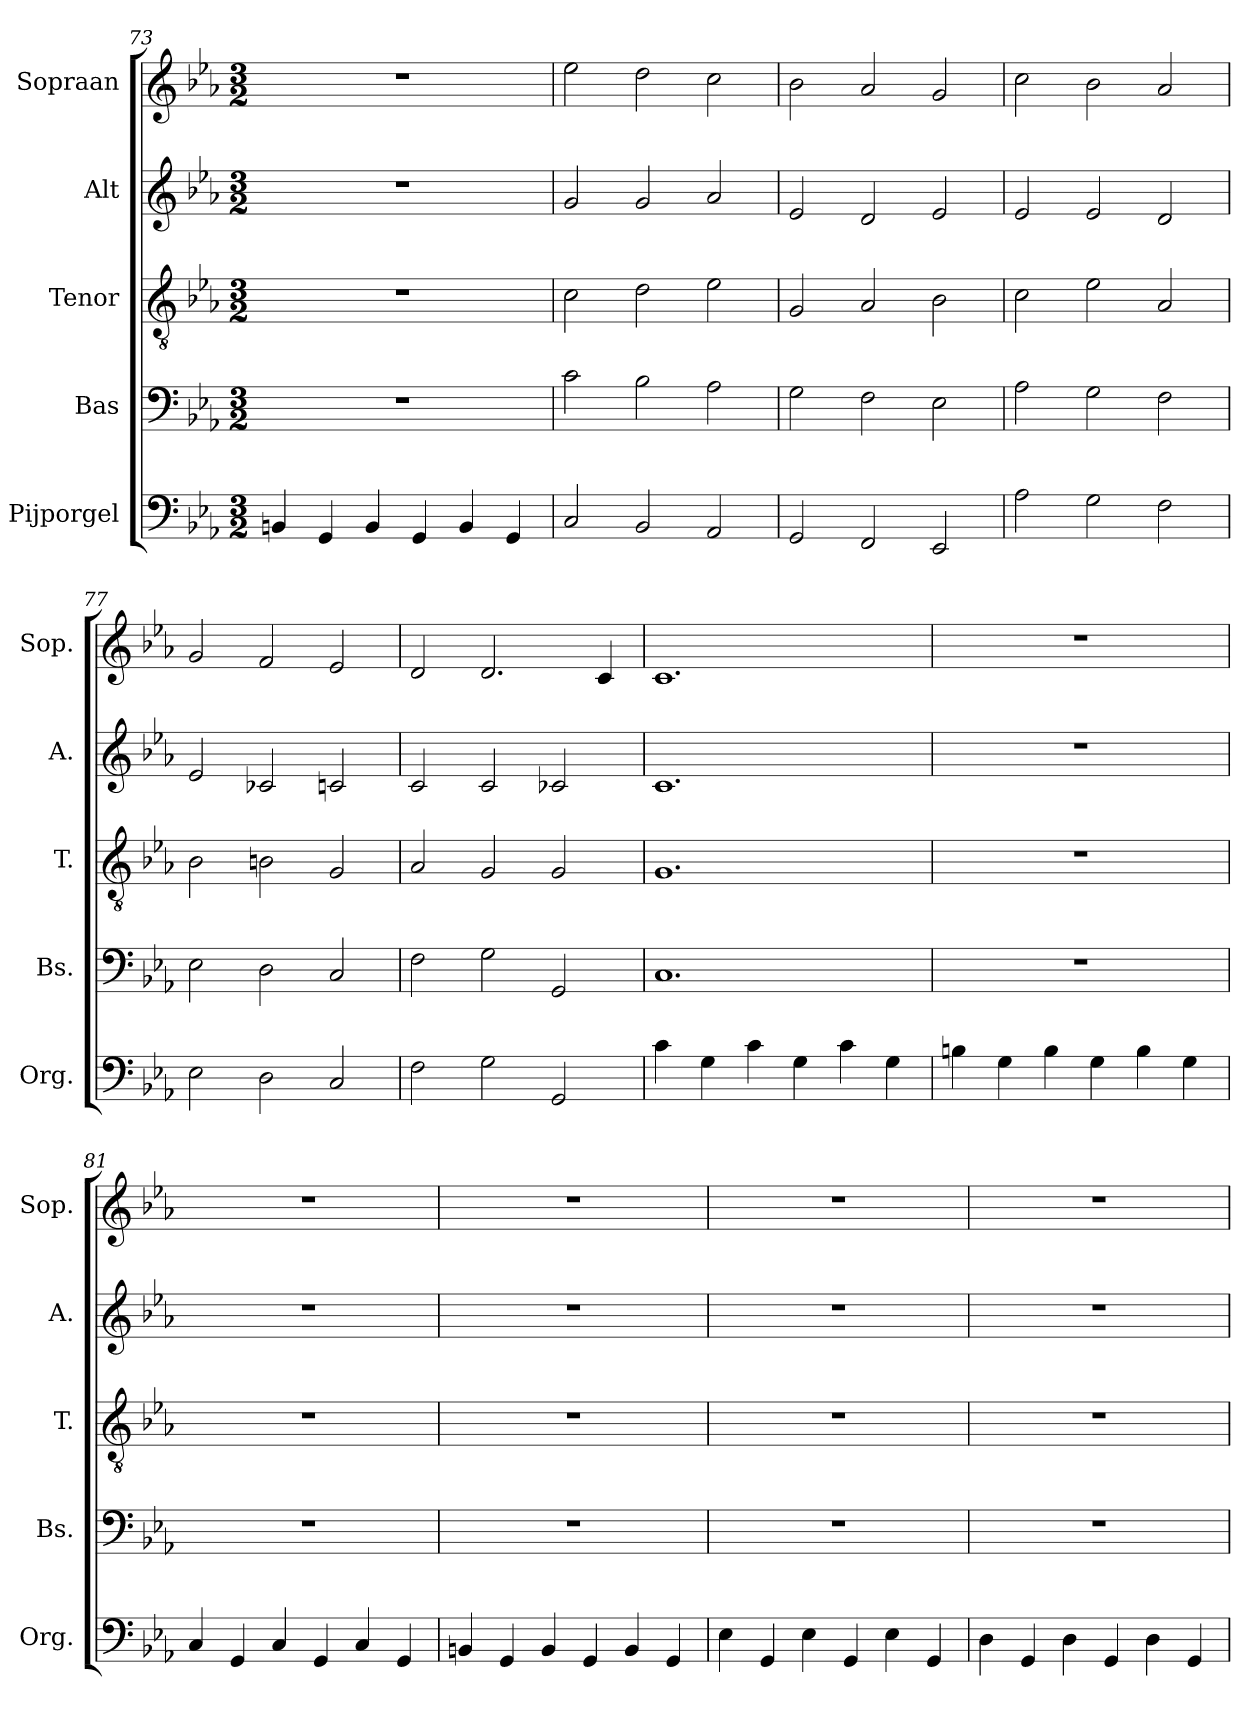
**kern	**kern	**kern	**kern	**kern
*part5	*part4	*part3	*part2	*part1
*staff5	*staff4	*staff3	*staff2	*staff1
*I"Pijporgel	*I"Bas	*I"Tenor	*I"Alt	*I"Sopraan
*I'Org.	*I'Bs.	*I'T.	*I'A.	*I'Sop.
*clefF4	*clefF4	*clefGv2	*clefG2	*clefG2
*k[b-e-a-]	*k[b-e-a-]	*k[b-e-a-]	*k[b-e-a-]	*k[b-e-a-]
*M3/2	*M3/2	*M3/2	*M3/2	*M3/2
=73	=73	=73	=73	=73
4BBn/	1.r	1.r	1.r	1.r
4GG/	.	.	.	.
4BB/	.	.	.	.
4GG/	.	.	.	.
4BB/	.	.	.	.
4GG/	.	.	.	.
=74	=74	=74	=74	=74
2C/	2c\	2c\	2g/	2ee-\
2BB-/	2B-\	2d\	2g/	2dd\
2AA-/	2A-\	2e-\	2a-/	2cc\
=75	=75	=75	=75	=75
2GG/	2G\	2G/	2e-/	2b-\
2FF/	2F\	2A-/	2d/	2a-/
2EE-/	2E-\	2B-\	2e-/	2g/
!!LO:PB:g=z
=76	=76	=76	=76	=76
2A-\	2A-\	2c\	2e-/	2cc\
2G\	2G\	2e-\	2e-/	2b-\
2F\	2F\	2A-/	2d/	2a-/
=77	=77	=77	=77	=77
2E-\	2E-\	2B-\	2e-/	2g/
2D\	2D\	2Bn\	2c-X/	2f/
2C/	2C/	2G/	2cn/	2e-/
=78	=78	=78	=78	=78
2F\	2F\	2A-/	2c/	2d/
2G\	2G\	2G/	2c/	2.d/
2GG/	2GG/	2G/	2c-X/	.
.	.	.	.	4c/
=79	=79	=79	=79	=79
4c\	1.C	1.G	1.c	1.c
4G\	.	.	.	.
4c\	.	.	.	.
4G\	.	.	.	.
4c\	.	.	.	.
4G\	.	.	.	.
=80	=80	=80	=80	=80
4Bn\	1.r	1.r	1.r	1.r
4G\	.	.	.	.
4B\	.	.	.	.
4G\	.	.	.	.
4B\	.	.	.	.
4G\	.	.	.	.
=81	=81	=81	=81	=81
4C/	1.r	1.r	1.r	1.r
4GG/	.	.	.	.
4C/	.	.	.	.
4GG/	.	.	.	.
4C/	.	.	.	.
4GG/	.	.	.	.
=82	=82	=82	=82	=82
4BBn/	1.r	1.r	1.r	1.r
4GG/	.	.	.	.
4BB/	.	.	.	.
4GG/	.	.	.	.
4BB/	.	.	.	.
4GG/	.	.	.	.
=83	=83	=83	=83	=83
4E-\	1.r	1.r	1.r	1.r
4GG/	.	.	.	.
4E-\	.	.	.	.
4GG/	.	.	.	.
4E-\	.	.	.	.
4GG/	.	.	.	.
=84	=84	=84	=84	=84
4D\	1.r	1.r	1.r	1.r
4GG/	.	.	.	.
4D\	.	.	.	.
4GG/	.	.	.	.
4D\	.	.	.	.
4GG/	.	.	.	.
=	=	=	=	=
*-	*-	*-	*-	*-
